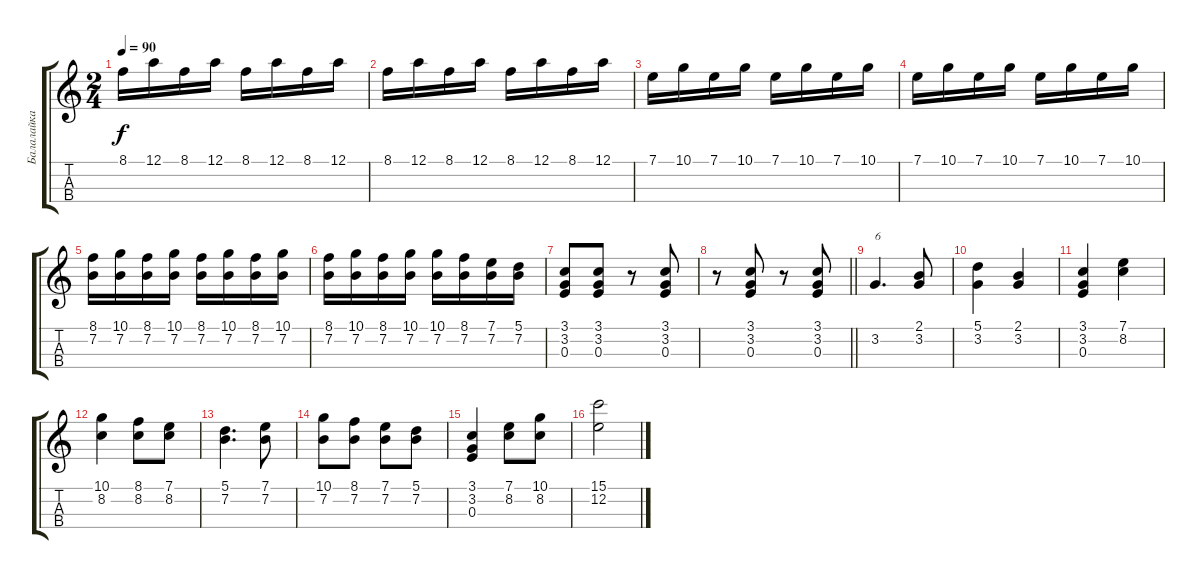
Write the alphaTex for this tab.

\track ("Балалайка" "Балалайка") {instrument acousticguitarsteel}
\staff {score tabs}
\tuning (A3 E3 E3 E3) {hide}
\ts (2 4)
\tempo 90
\clef g2
\ks c
8.1.16{dy f} 12.1.16 8.1.16 12.1.16 8.1.16 12.1.16 8.1.16 12.1.16 |
8.1.16 12.1.16 8.1.16 12.1.16 8.1.16 12.1.16 8.1.16 12.1.16 |
7.1.16 10.1.16 7.1.16 10.1.16 7.1.16 10.1.16 7.1.16 10.1.16 |
7.1.16 10.1.16 7.1.16 10.1.16 7.1.16 10.1.16 7.1.16 10.1.16 |
(8.1 7.2).16 (10.1 7.2).16 (8.1 7.2).16 (10.1 7.2).16 (8.1 7.2).16 (10.1 7.2).16 (8.1 7.2).16 (10.1 7.2).16 |
(8.1 7.2).16 (10.1 7.2).16 (8.1 7.2).16 (10.1 7.2).16 (10.1 7.2).16 (8.1 7.2).16 (7.1 7.2).16 (5.1 7.2).16 |
(3.1 3.2 0.3).8 (3.1 3.2 0.3).8 r.8 (3.1 3.2 0.3).8 |
\barLineRight lightlight
r.8 (3.1 3.2 0.3).8 r.8 (3.1 3.2 0.3).8 |
3.2.4{d txt "6"} (2.1 3.2).8 |
(5.1 3.2).4 (2.1 3.2).4 |
(3.1 3.2 0.3).4 (7.1 8.2).4 |
(10.1 8.2).4 (8.1 8.2).8 (7.1 8.2).8 |
(5.1 7.2).4{d} (7.1 7.2).8 |
(10.1 7.2).8 (8.1 7.2).8 (7.1 7.2).8 (5.1 7.2).8 |
(3.1 3.2 0.3).4 (7.1 8.2).8 (10.1 8.2).8 |
(15.1 12.2).2
